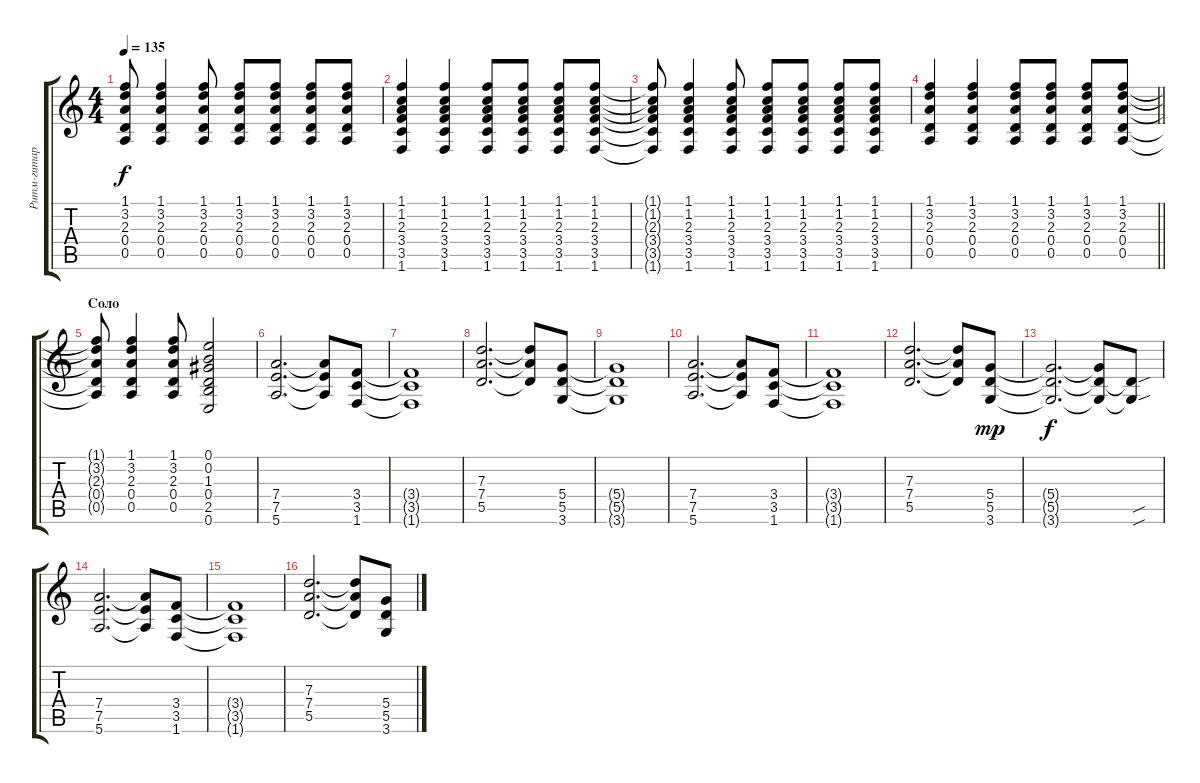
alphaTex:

\track ("Ритм-гитара" "Ритм-гитар") {instrument distortionguitar}
\staff {score tabs}
\tuning (E4 B3 G3 D3 A2 E2) {hide}
\ts (4 4)
\tempo 135
\clef g2
\ks c
(1.1{t} 3.2{t} 2.3{t} 0.4{t} 0.5{t}).8{dy f} (1.1 3.2 2.3 0.4 0.5).4 (1.1 3.2 2.3 0.4 0.5).8 (1.1 3.2 2.3 0.4 0.5).8 (1.1 3.2 2.3 0.4 0.5).8 (1.1 3.2 2.3 0.4 0.5).8 (1.1 3.2 2.3 0.4 0.5).8 |
(1.1 1.2 2.3 3.4 3.5 1.6).4 (1.1 1.2 2.3 3.4 3.5 1.6).4 (1.1 1.2 2.3 3.4 3.5 1.6).8 (1.1 1.2 2.3 3.4 3.5 1.6).8 (1.1 1.2 2.3 3.4 3.5 1.6).8 (1.1 1.2 2.3 3.4 3.5 1.6).8 |
(1.1{t} 1.2{t} 2.3{t} 3.4{t} 3.5{t} 1.6{t}).8 (1.1 1.2 2.3 3.4 3.5 1.6).4 (1.1 1.2 2.3 3.4 3.5 1.6).8 (1.1 1.2 2.3 3.4 3.5 1.6).8 (1.1 1.2 2.3 3.4 3.5 1.6).8 (1.1 1.2 2.3 3.4 3.5 1.6).8 (1.1 1.2 2.3 3.4 3.5 1.6).8 |
\barLineRight lightlight
(1.1 3.2 2.3 0.4 0.5).4 (1.1 3.2 2.3 0.4 0.5).4 (1.1 3.2 2.3 0.4 0.5).8 (1.1 3.2 2.3 0.4 0.5).8 (1.1 3.2 2.3 0.4 0.5).8 (1.1 3.2 2.3 0.4 0.5).8 |
\section ("" "Соло")
(1.1{t} 3.2{t} 2.3{t} 0.4{t} 0.5{t}).8 (1.1 3.2 2.3 0.4 0.5).4 (1.1 3.2 2.3 0.4 0.5).8 (0.1 0.2 1.3 0.4 2.5 0.6).2 |
(7.4 7.5 5.6).2{d} (7.4{t} 7.5{t} 5.6{t}).8 (3.4 3.5 1.6).8 |
(3.4{t} 3.5{t} 1.6{t}).1 |
(7.3 7.4 5.5).2{d} (7.3{t} 7.4{t} 5.5{t}).8 (5.4 5.5 3.6).8 |
(5.4{t} 5.5{t} 3.6{t}).1 |
(7.4 7.5 5.6).2{d} (7.4{t} 7.5{t} 5.6{t}).8 (3.4 3.5 1.6).8 |
(3.4{t} 3.5{t} 1.6{t}).1 |
(7.3 7.4 5.5).2{d} (7.3{t} 7.4{t} 5.5{t}).8 (5.4 5.5 3.6).8{dy mp} |
(5.4{t} 5.5{t} 3.6{t}).2{d dy f} (5.4{t} 5.5{t} 3.6{t}).8 (5.5{sou t} 3.6{sou t}).8 |
(7.4 7.5 5.6).2{d} (7.4{t} 7.5{t} 5.6{t}).8 (3.4 3.5 1.6).8 |
(3.4{t} 3.5{t} 1.6{t}).1 |
(7.3 7.4 5.5).2{d} (7.3{t} 7.4{t} 5.5{t}).8 (5.4 5.5 3.6).8
